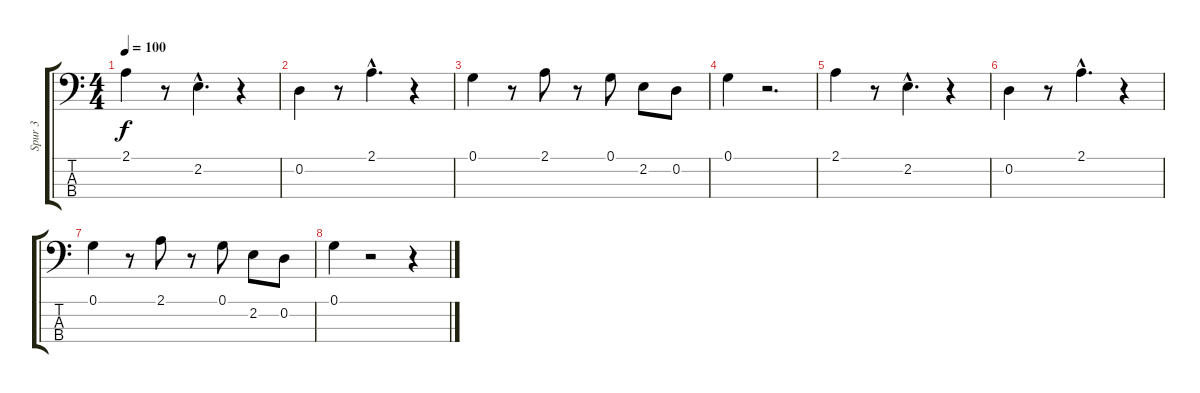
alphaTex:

\track ("Spur 3" "Spur 3") {instrument acousticbass}
\staff {score tabs}
\tuning (G2 D2 A1 E1) {hide}
\ts (4 4)
\tempo 100
\clef f4
\ks c
2.1.4{dy f} r.8 2.2{hac}.4{d} r.4 |
0.2.4 r.8 2.1{hac}.4{d} r.4 |
0.1.4 r.8 2.1.8 r.8 0.1.8 2.2.8 0.2.8 |
0.1.4 r.2{d} |
2.1.4 r.8 2.2{hac}.4{d} r.4 |
0.2.4 r.8 2.1{hac}.4{d} r.4 |
0.1.4 r.8 2.1.8 r.8 0.1.8 2.2.8 0.2.8 |
0.1.4 r.2 r.4
